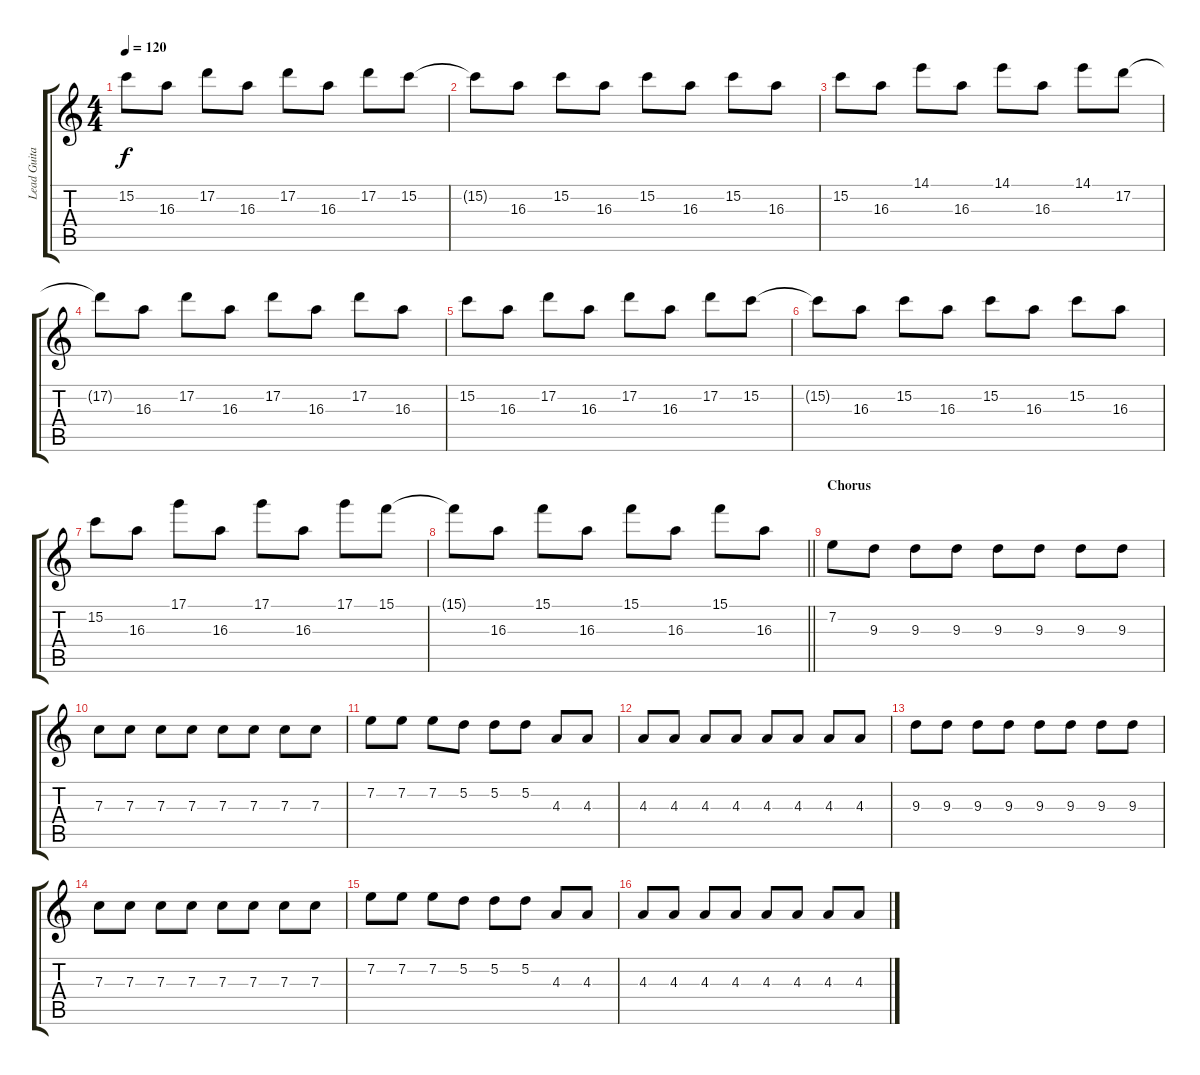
\track ("Lead Guitar " "Lead Guita") {instrument overdrivenguitar}
\staff {score tabs}
\tuning (D4 A3 F3 C3 G2 D2) {hide}
\ts (4 4)
\tempo 120
\clef g2
\ks c
15.2.8{dy f} 16.3.8 17.2.8 16.3.8 17.2.8 16.3.8 17.2.8 15.2.8 |
15.2{t}.8 16.3.8 15.2.8 16.3.8 15.2.8 16.3.8 15.2.8 16.3.8 |
15.2.8 16.3.8 14.1.8 16.3.8 14.1.8 16.3.8 14.1.8 17.2.8 |
17.2{t}.8 16.3.8 17.2.8 16.3.8 17.2.8 16.3.8 17.2.8 16.3.8 |
15.2.8 16.3.8 17.2.8 16.3.8 17.2.8 16.3.8 17.2.8 15.2.8 |
15.2{t}.8 16.3.8 15.2.8 16.3.8 15.2.8 16.3.8 15.2.8 16.3.8 |
15.2.8 16.3.8 17.1.8 16.3.8 17.1.8 16.3.8 17.1.8 15.1.8 |
\barLineRight lightlight
15.1{t}.8 16.3.8 15.1.8 16.3.8 15.1.8 16.3.8 15.1.8 16.3.8 |
\section ("" "Chorus")
7.2.8{volume 8} 9.3.8 9.3.8 9.3.8 9.3.8 9.3.8 9.3.8 9.3.8 |
7.3.8 7.3.8 7.3.8 7.3.8 7.3.8 7.3.8 7.3.8 7.3.8 |
7.2.8 7.2.8 7.2.8 5.2.8 5.2.8 5.2.8 4.3.8 4.3.8 |
4.3.8 4.3.8 4.3.8 4.3.8 4.3.8 4.3.8 4.3.8 4.3.8 |
9.3.8 9.3.8 9.3.8 9.3.8 9.3.8 9.3.8 9.3.8 9.3.8 |
7.3.8 7.3.8 7.3.8 7.3.8 7.3.8 7.3.8 7.3.8 7.3.8 |
7.2.8 7.2.8 7.2.8 5.2.8 5.2.8 5.2.8 4.3.8 4.3.8 |
4.3.8 4.3.8 4.3.8 4.3.8 4.3.8 4.3.8 4.3.8 4.3.8
